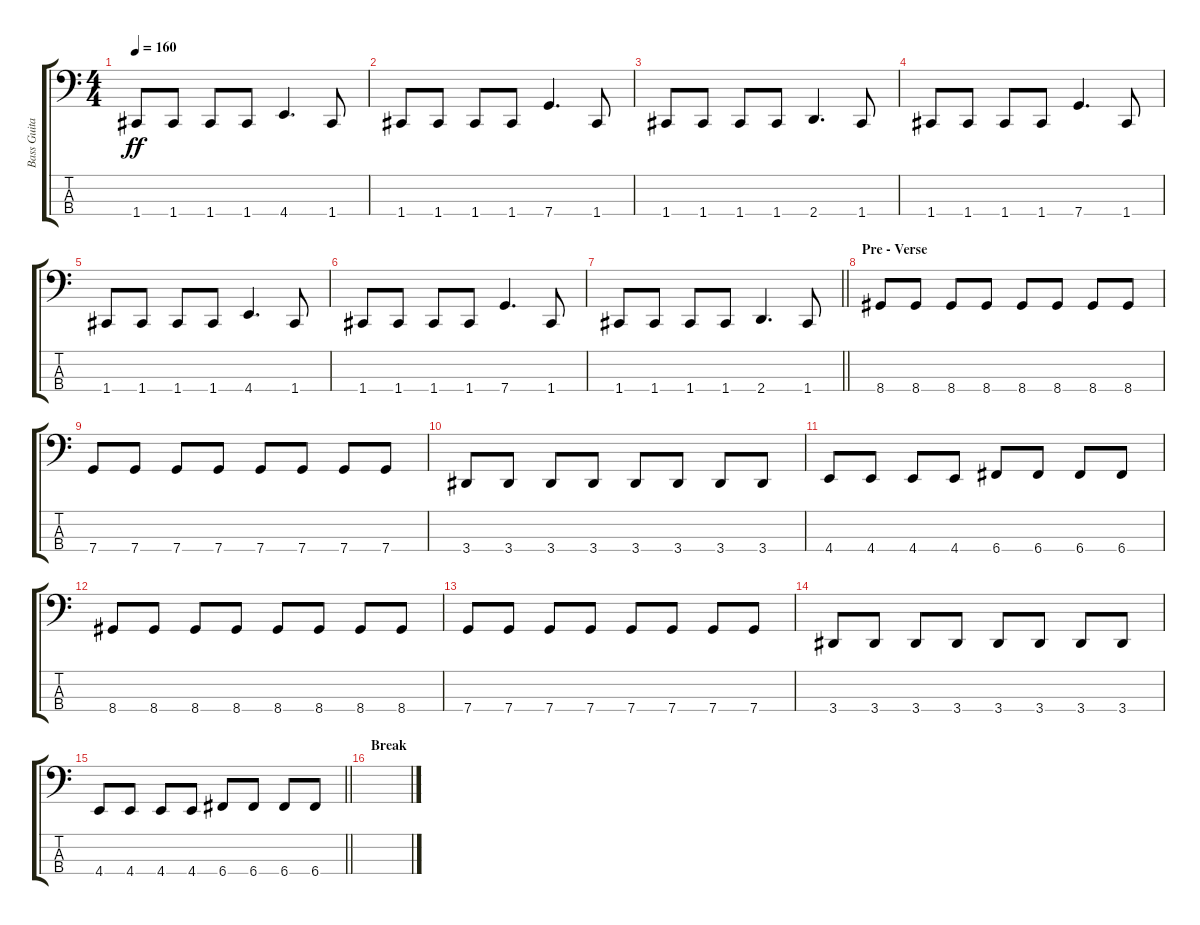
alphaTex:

\track ("Bass Guitar" "Bass Guita") {instrument electricbassfinger}
\staff {score tabs}
\tuning (F2 C2 G1 C1) {hide}
\ts (4 4)
\tempo 160
\clef f4
\ks c
1.4.8{dy ff} 1.4.8 1.4.8 1.4.8 4.4.4{d} 1.4.8 |
1.4.8 1.4.8 1.4.8 1.4.8 7.4.4{d} 1.4.8 |
1.4.8 1.4.8 1.4.8 1.4.8 2.4.4{d} 1.4.8 |
1.4.8 1.4.8 1.4.8 1.4.8 7.4.4{d} 1.4.8 |
1.4.8 1.4.8 1.4.8 1.4.8 4.4.4{d} 1.4.8 |
1.4.8 1.4.8 1.4.8 1.4.8 7.4.4{d} 1.4.8 |
\barLineRight lightlight
1.4.8 1.4.8 1.4.8 1.4.8 2.4.4{d} 1.4.8 |
\section ("" "Pre - Verse")
8.4.8 8.4.8 8.4.8 8.4.8 8.4.8 8.4.8 8.4.8 8.4.8 |
7.4.8 7.4.8 7.4.8 7.4.8 7.4.8 7.4.8 7.4.8 7.4.8 |
3.4.8 3.4.8 3.4.8 3.4.8 3.4.8 3.4.8 3.4.8 3.4.8 |
4.4.8 4.4.8 4.4.8 4.4.8 6.4.8 6.4.8 6.4.8 6.4.8 |
8.4.8 8.4.8 8.4.8 8.4.8 8.4.8 8.4.8 8.4.8 8.4.8 |
7.4.8 7.4.8 7.4.8 7.4.8 7.4.8 7.4.8 7.4.8 7.4.8 |
3.4.8 3.4.8 3.4.8 3.4.8 3.4.8 3.4.8 3.4.8 3.4.8 |
\barLineRight lightlight
4.4.8 4.4.8 4.4.8 4.4.8 6.4.8 6.4.8 6.4.8 6.4.8 |
\section ("" "Break")
